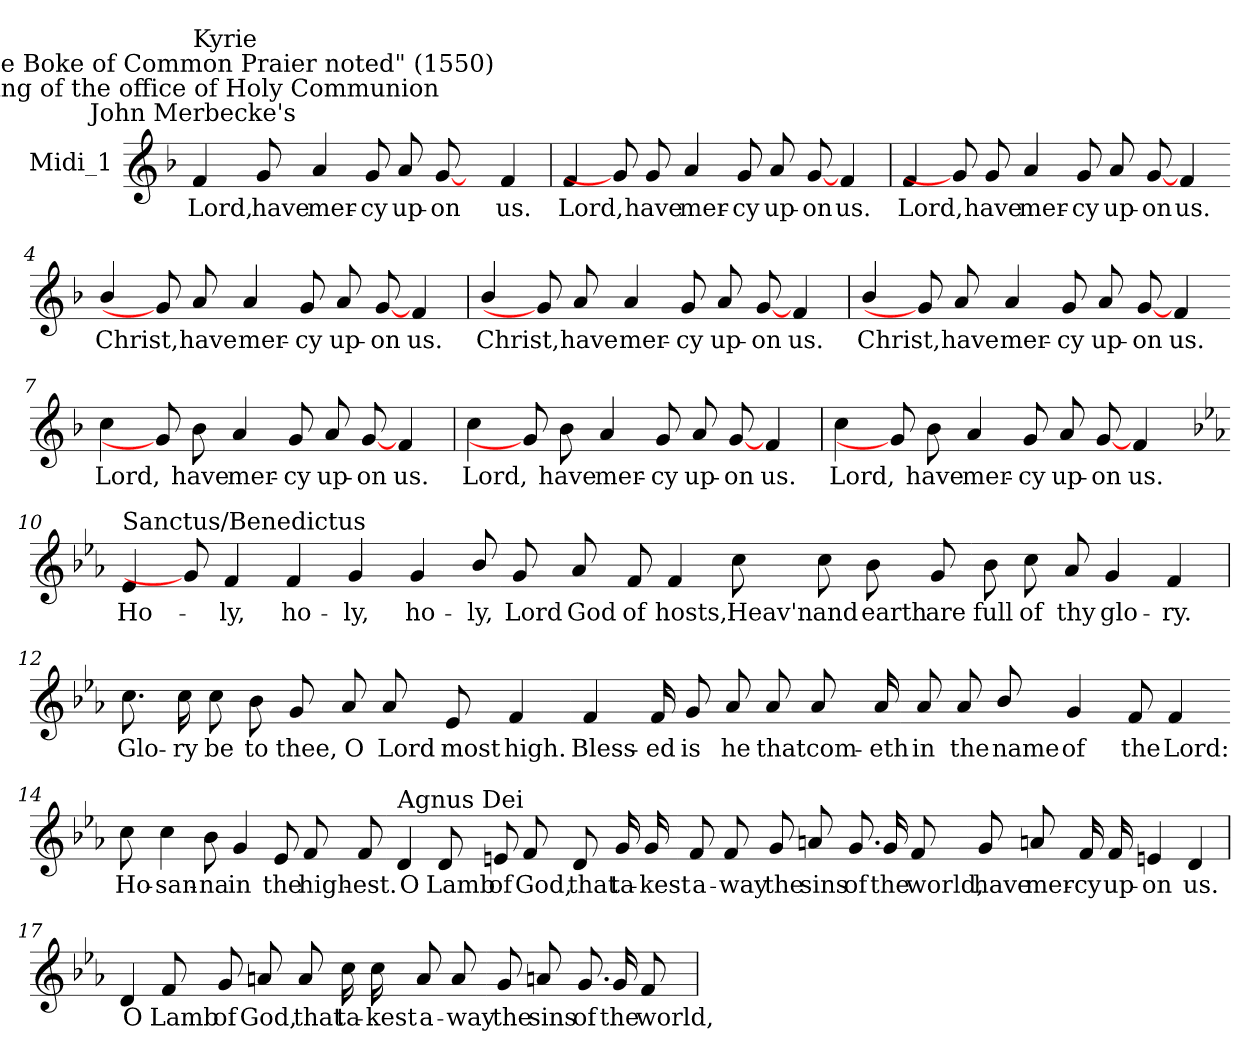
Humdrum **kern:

**kern	**text
*part1	*part1
*staff1	*staff1
*I"Midi_1	*
*clefG2	*
*k[b-]	*
*F:	*
=1	=1
!LO:TX:a:cj:t=John Merbecke's	!
!LO:TX:a:cj:t=setting of the office of Holy Communion	!
!LO:TX:a:cj:t=from "The Boke of Common Praier noted" (1550)	!
!LO:TX:a:t=Kyrie	!
!	!LO:LY:b
4f	Lord,
!	!LO:LY:b
8g	have
!	!LO:LY:b
4a	mer-
!	!LO:LY:b
8g	-cy
!	!LO:LY:b
8a	up-
!	!LO:LY:b
[8g	-on
8ryy	.
!	!LO:LY:b
4f	us.
=2	=2
!	!LO:LY:b
4f	Lord,
8g]	.
!	!LO:LY:b
8g	have
!	!LO:LY:b
4a	mer-
!	!LO:LY:b
8g	-cy
!	!LO:LY:b
8a	up-
!	!LO:LY:b
[8g	-on
!	!LO:LY:b
4f	us.
=3	=3
!	!LO:LY:b
4f	Lord,
8g]	.
!	!LO:LY:b
8g	have
!	!LO:LY:b
4a	mer-
!	!LO:LY:b
8g	-cy
!	!LO:LY:b
8a	up-
!	!LO:LY:b
[8g	-on
!	!LO:LY:b
4f	us.
!!LO:LB:g=z
=4-	=4-
!	!LO:LY:b
4b-/	Christ,
8g]	.
!	!LO:LY:b
8a/	have
!	!LO:LY:b
4a/	mer-
!	!LO:LY:b
8g/	-cy
!	!LO:LY:b
8a/	up-
!	!LO:LY:b
[8g/	-on
!	!LO:LY:b
4f/	us.
=5	=5
!	!LO:LY:b
4b-/	Christ,
8g/]	.
!	!LO:LY:b
8a/	have
!	!LO:LY:b
4a/	mer-
!	!LO:LY:b
8g/	-cy
!	!LO:LY:b
8a/	up-
!	!LO:LY:b
[8g/	-on
!	!LO:LY:b
4f/	us.
=6	=6
!	!LO:LY:b
4b-/	Christ,
8g/]	.
!	!LO:LY:b
8a	have
!	!LO:LY:b
4a	mer-
!	!LO:LY:b
8g	-cy
!	!LO:LY:b
8a	up-
!	!LO:LY:b
[8g	-on
!	!LO:LY:b
4f	us.
!!LO:LB:g=z
=7-	=7-
!	!LO:LY:b
4cc	Lord,
8g]	.
!	!LO:LY:b
8b-	have
!	!LO:LY:b
4a	mer-
!	!LO:LY:b
8g	-cy
!	!LO:LY:b
8a	up-
!	!LO:LY:b
[8g	-on
!	!LO:LY:b
4f	us.
=8	=8
!	!LO:LY:b
4cc	Lord,
8g]	.
!	!LO:LY:b
8b-	have
!	!LO:LY:b
4a	mer-
!	!LO:LY:b
8g	-cy
!	!LO:LY:b
8a	up-
!	!LO:LY:b
[8g	-on
!	!LO:LY:b
4f	us.
=9	=9
!	!LO:LY:b
4cc	Lord,
8g]	.
!	!LO:LY:b
8b-	have
!	!LO:LY:b
4a	mer-
!	!LO:LY:b
8g	-cy
!	!LO:LY:b
8a	up-
!	!LO:LY:b
[8g	-on
!	!LO:LY:b
4f	us.
!!LO:LB:g=z
=10-	=10-
*k[b-e-a-]	*
*E-:	*
!LO:TX:a:t=Sanctus/Benedictus	!
!	!LO:LY:b
4e-	Ho-
8g]	.
!	!LO:LY:b
4f	-ly,
!	!LO:LY:b
4f	ho-
!	!LO:LY:b
4g	-ly,
!	!LO:LY:b
4g	ho-
!	!LO:LY:b
8b-/	-ly,
!	!LO:LY:b
8g	Lord
!	!LO:LY:b
8a-	God
!	!LO:LY:b
8f	of
!	!LO:LY:b
4f	hosts,
!	!LO:LY:b
8cc	Heav'n
!	!LO:LY:b
8cc	and
!	!LO:LY:b
8b-	earth
!	!LO:LY:b
8g	are
!!LO:LB:g=z
=11-	=11-
!	!LO:LY:b
8b-	full
!	!LO:LY:b
8cc	of
!	!LO:LY:b
8a-	thy
!	!LO:LY:b
4g	glo-
!	!LO:LY:b
4f	-ry.
=12	=12
!	!LO:LY:b
8.cc	Glo-
!	!LO:LY:b
16cc	-ry
!	!LO:LY:b
8cc	be
!	!LO:LY:b
8b-	to
!	!LO:LY:b
8g	thee,
!	!LO:LY:b
8a-	O
!	!LO:LY:b
8a-	Lord
!	!LO:LY:b
8e-	most
!	!LO:LY:b
4f	high.
!!LO:LB:g=z
=13-	=13-
!	!LO:LY:b
4f	Bless-
!	!LO:LY:b
16f	-ed
!	!LO:LY:b
8g	is
!	!LO:LY:b
8a-	he
!	!LO:LY:b
8a-	that
!	!LO:LY:b
8a-	com-
!	!LO:LY:b
16a-	-eth
!	!LO:LY:b
8a-	in
!	!LO:LY:b
8a-	the
!	!LO:LY:b
8b-/	name
!	!LO:LY:b
4g	of
!	!LO:LY:b
8f	the
!	!LO:LY:b
4f	Lord:
!!LO:LB:g=z
=14-	=14-
!	!LO:LY:b
8cc	Ho-
!	!LO:LY:b
4cc	-san-
!	!LO:LY:b
8b-	-na
!	!LO:LY:b
4g	in
!	!LO:LY:b
8e-	the
!	!LO:LY:b
8f	high-
!	!LO:LY:b
8f	-est.
!!LO:LB:g=z
=15-	=15-
!LO:TX:a:t=Agnus Dei	!
!	!LO:LY:b
4d	O
!	!LO:LY:b
8d	Lamb
!	!LO:LY:b
8en	of
!	!LO:LY:b
8f	God,
!	!LO:LY:b
8d	that
!	!LO:LY:b
16g	ta-
!	!LO:LY:b
16g	-kest
!	!LO:LY:b
8f	a-
!	!LO:LY:b
8f	-way
!	!LO:LY:b
8g	the
!	!LO:LY:b
8an	sins
!	!LO:LY:b
8.g	of
!	!LO:LY:b
16g	the
!	!LO:LY:b
8f	world,
!!LO:LB:g=z
=16-	=16-
!	!LO:LY:b
8g	have
!	!LO:LY:b
8an	mer-
!	!LO:LY:b
16f	-cy
!	!LO:LY:b
16f	up-
!	!LO:LY:b
4en	-on
!	!LO:LY:b
4d	us.
=17	=17
!	!LO:LY:b
4d	O
!	!LO:LY:b
8f	Lamb
!	!LO:LY:b
8g	of
!	!LO:LY:b
8an	God,
!	!LO:LY:b
8a	that
!	!LO:LY:b
16cc	ta-
!	!LO:LY:b
16cc	-kest
!	!LO:LY:b
8a	a-
!	!LO:LY:b
8a	-way
!!LO:LB:g=z
=18-	=18-
!	!LO:LY:b
8g	the
!	!LO:LY:b
8an	sins
!	!LO:LY:b
8.g	of
!	!LO:LY:b
16g	the
!	!LO:LY:b
8f	world,
=	=
*-	*-
